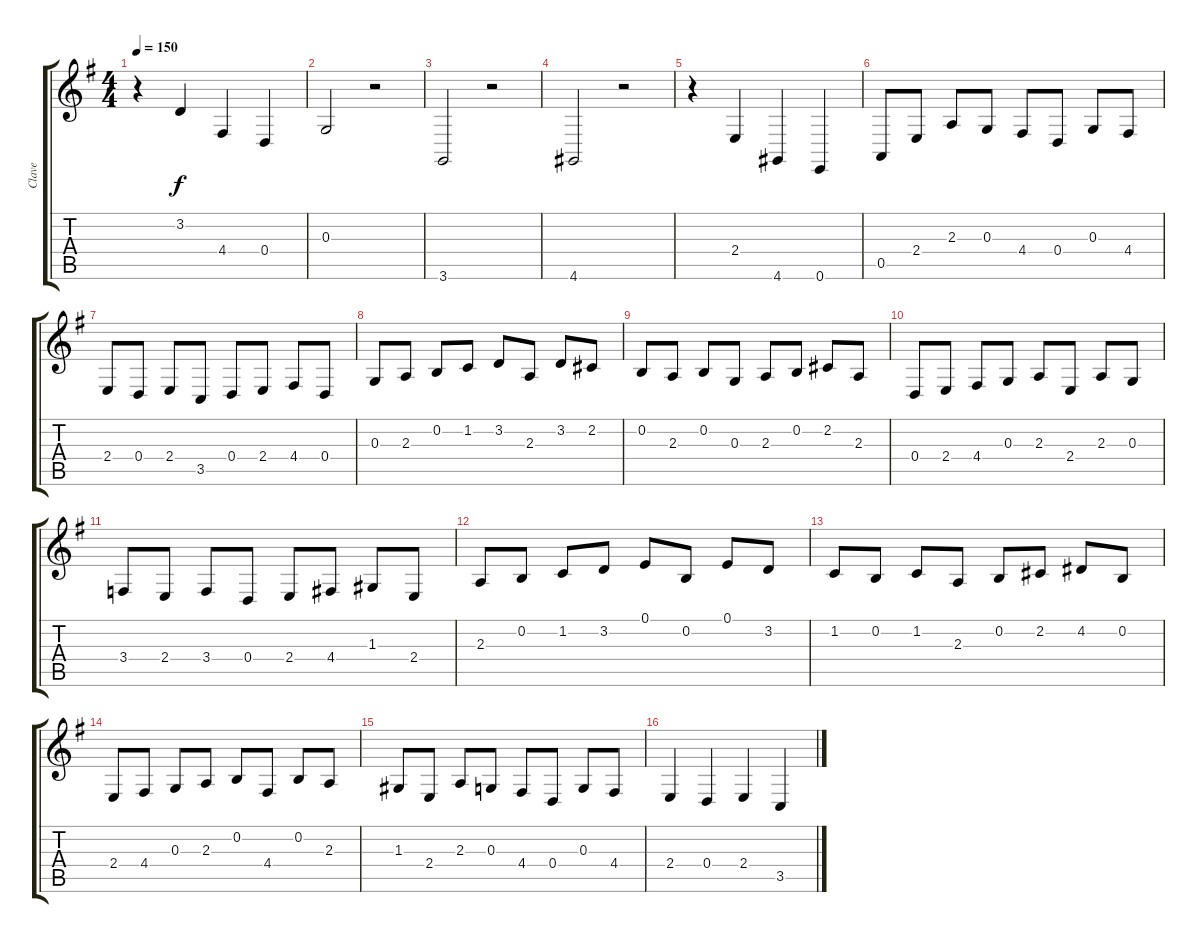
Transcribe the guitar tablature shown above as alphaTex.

\track ("Clave" "Clave") {instrument harpsichord}
\staff {score tabs}
\tuning (E4 B3 G3 D3 A2 E2) {hide}
\ts (4 4)
\tempo 150
\clef g2
\ks g
r.4{dy f} 3.2.4 4.4.4 0.4.4 |
0.3.2 r.2 |
3.6.2 r.2 |
4.6.2 r.2 |
r.4 2.4.4 4.6.4 0.6.4 |
0.5.8 2.4.8 2.3.8 0.3.8 4.4.8 0.4.8 0.3.8 4.4.8 |
2.4.8 0.4.8 2.4.8 3.5.8 0.4.8 2.4.8 4.4.8 0.4.8 |
0.3.8 2.3.8 0.2.8 1.2.8 3.2.8 2.3.8 3.2.8 2.2.8 |
0.2.8 2.3.8 0.2.8 0.3.8 2.3.8 0.2.8 2.2.8 2.3.8 |
0.4.8 2.4.8 4.4.8 0.3.8 2.3.8 2.4.8 2.3.8 0.3.8 |
3.4.8 2.4.8 3.4.8 0.4.8 2.4.8 4.4.8 1.3.8 2.4.8 |
2.3.8 0.2.8 1.2.8 3.2.8 0.1.8 0.2.8 0.1.8 3.2.8 |
1.2.8 0.2.8 1.2.8 2.3.8 0.2.8 2.2.8 4.2.8 0.2.8 |
2.4.8 4.4.8 0.3.8 2.3.8 0.2.8 4.4.8 0.2.8 2.3.8 |
1.3.8 2.4.8 2.3.8 0.3.8 4.4.8 0.4.8 0.3.8 4.4.8 |
2.4.4 0.4.4 2.4.4 3.5.4
